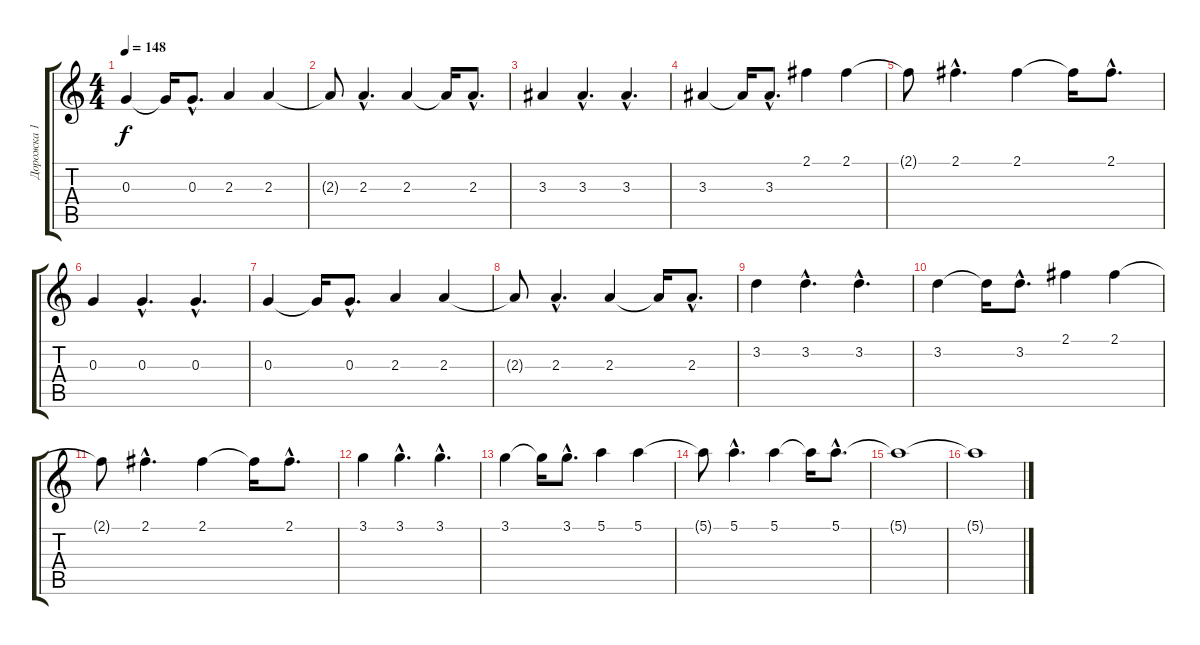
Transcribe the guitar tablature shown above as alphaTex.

\track ("Дорожка 1" "Дорожка 1") {instrument electricguitarclean}
\staff {score tabs}
\tuning (E4 B3 G3 D3 A2 E2) {hide}
\ts (4 4)
\tempo 148
\clef g2
\ks c
0.3.4{dy f} 0.3{t}.16 0.3{hac}.8{d} 2.3.4 2.3.4 |
2.3{t}.8 2.3{hac}.4{d} 2.3.4 2.3{t}.16 2.3{hac}.8{d} |
3.3.4 3.3{hac}.4{d} 3.3{hac}.4{d} |
3.3.4 3.3{t}.16 3.3{hac}.8{d} 2.1.4 2.1.4 |
2.1{t}.8 2.1{hac}.4{d} 2.1.4 2.1{t}.16 2.1{hac}.8{d} |
0.3.4 0.3{hac}.4{d} 0.3{hac}.4{d} |
0.3.4 0.3{t}.16 0.3{hac}.8{d} 2.3.4 2.3.4 |
2.3{t}.8 2.3{hac}.4{d} 2.3.4 2.3{t}.16 2.3{hac}.8{d} |
3.2.4 3.2{hac}.4{d} 3.2{hac}.4{d} |
3.2.4 3.2{t}.16 3.2{hac}.8{d} 2.1.4 2.1.4 |
2.1{t}.8 2.1{hac}.4{d} 2.1.4 2.1{t}.16 2.1{hac}.8{d} |
3.1.4 3.1{hac}.4{d} 3.1{hac}.4{d} |
3.1.4 3.1{t}.16 3.1{hac}.8{d} 5.1.4 5.1.4 |
5.1{t}.8 5.1{hac}.4{d} 5.1.4 5.1{t}.16 5.1{hac}.8{d} |
5.1{t}.1 |
5.1{t}.1
